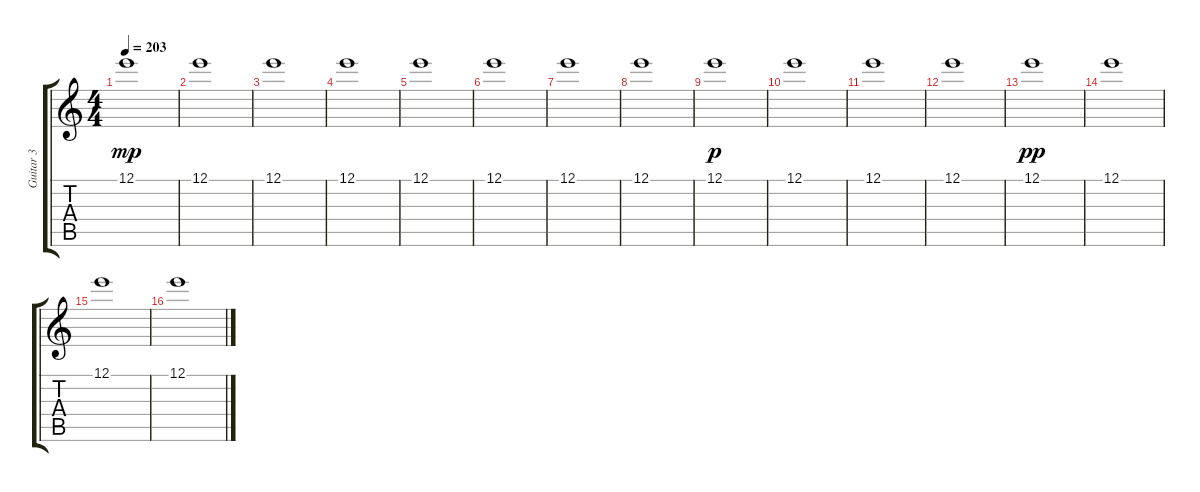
\track ("Guitar 3" "Guitar 3") {instrument distortionguitar}
\staff {score tabs}
\tuning (E4 B3 G3 D3 A2 E2) {hide}
\ts (4 4)
\tempo 203
\clef g2
\ks c
12.1.1{dy mp} |
12.1.1 |
12.1.1 |
12.1.1 |
12.1.1 |
12.1.1 |
12.1.1 |
12.1.1 |
12.1.1{dy p} |
12.1.1 |
12.1.1 |
12.1.1 |
12.1.1{dy pp} |
12.1.1 |
12.1.1 |
12.1.1
